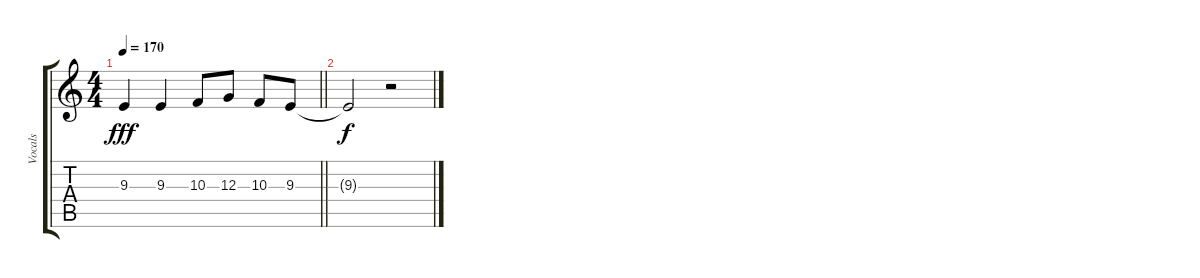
\track ("Vocals" "Vocals") {instrument tenorsax}
\staff {score tabs}
\tuning (E4 B3 G3 D3 A2 E2) {hide}
\ts (4 4)
\tempo 170
\clef g2
\barLineRight lightlight
\ks c
9.3.4{dy fff} 9.3.4 10.3.8 12.3.8 10.3.8 9.3.8 |
9.3{t}.2{dy f} r.2
